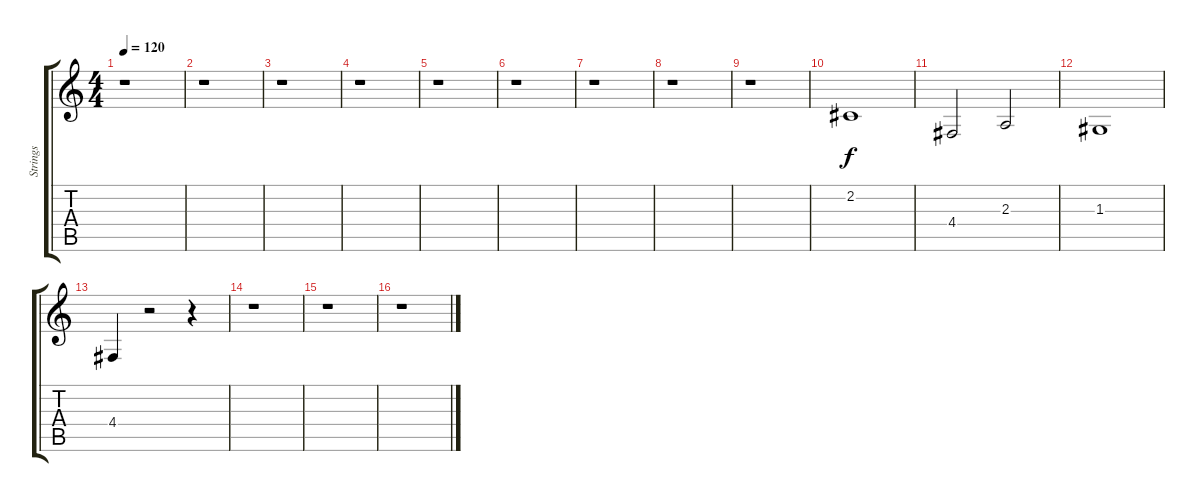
\track ("Strings" "Strings") {instrument stringensemble2}
\staff {score tabs}
\tuning (E4 B3 G3 D3 A2 E2) {hide}
\ts (4 4)
\tempo 120
\clef g2
\ks c
r.1{dy f} |
r.1 |
r.1 |
r.1 |
r.1 |
r.1 |
r.1 |
r.1 |
r.1 |
2.2.1 |
4.4.2 2.3.2 |
1.3.1 |
4.4.4 r.2 r.4 |
r.1 |
r.1 |
r.1
